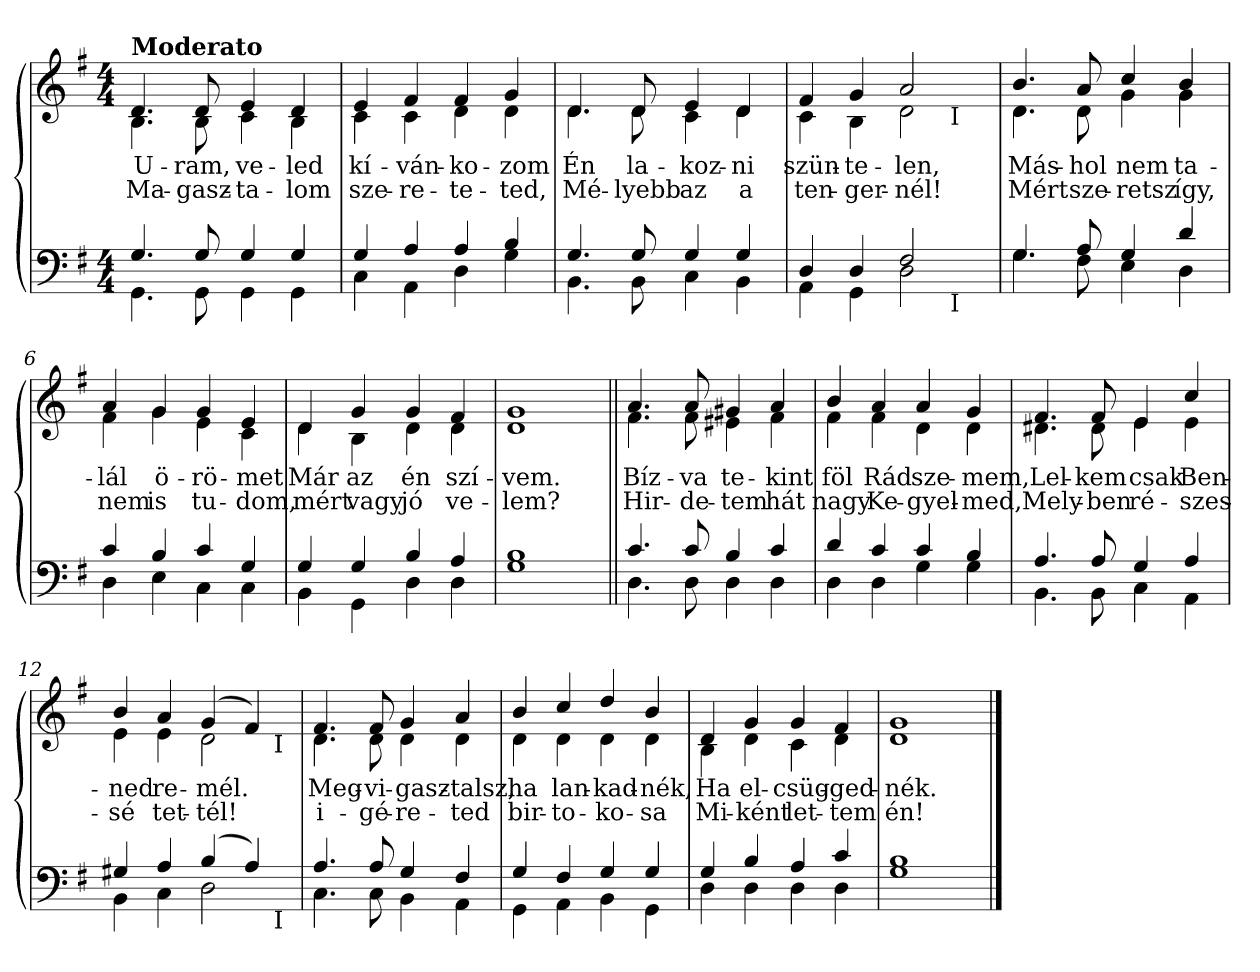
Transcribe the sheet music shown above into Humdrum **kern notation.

**kern	**kern	**text	**text
*part2	*part1	*part1	*part1
*staff2	*staff1	*staff1	*staff1
*clefF4	*clefG2	*	*
*k[f#]	*k[f#]	*	*
*e:	*e:	*	*
*M4/4	*M4/4	*	*
=1	=1	=1	=1
*^	*^	*	*
!	!	!LO:TX:a:B:t=Moderato	!	!	!
!	!	!	!	!LO:LY:b	!LO:LY:b
4.G/	4.GG\	4.d/	4.B\	U-	Ma-
!	!	!	!	!LO:LY:b	!LO:LY:b
8G/	8GG\	8d/	8B\	-ram,	-gasz-
!	!	!	!	!LO:LY:b	!LO:LY:b
4G/	4GG\	4e/	4c\	ve-	-ta-
!	!	!	!	!LO:LY:b	!LO:LY:b
4G/	4GG\	4d/	4B\	-led	-lom
=2	=2	=2	=2	=2	=2
!	!	!	!	!LO:LY:b	!LO:LY:b
4G/	4C\	4e/	4c\	kí-	sze-
!	!	!	!	!LO:LY:b	!LO:LY:b
4A/	4AA\	4f#/	4c\	-ván-	-re-
!	!	!	!	!LO:LY:b	!LO:LY:b
4A/	4D\	4f#/	4d\	-ko-	-te-
!	!	!	!	!LO:LY:b	!LO:LY:b
4B/	4G\	4g/	4d\	-zom	-ted,
=3	=3	=3	=3	=3	=3
!	!	!	!	!LO:LY:b	!LO:LY:b
4.G/	4.BB\	4.d/	4.d\	Én	Mé-
!	!	!	!	!LO:LY:b	!LO:LY:b
8G/	8BB\	8d/	8d\	la-	-lyebb
!	!	!	!	!LO:LY:b	!LO:LY:b
4G/	4C\	4e/	4c\	-koz-	az
!	!	!	!	!LO:LY:b	!LO:LY:b
4G/	4BB\	4d/	4d\	-ni	a
=4	=4	=4	=4	=4	=4
!	!	!	!	!LO:LY:b	!LO:LY:b
*	*^	*	*^	*	*
4D/	4AA\	2.ryy	4f#/	4c\	2.ryy	szün-	ten-
!	!	!	!	!	!	!LO:LY:b	!LO:LY:b
4D/	4GG\	.	4g/	4B\	.	-te-	-ger-
!	!	!	!	!	!	!LO:LY:b	!LO:LY:b
2F#/	2D\	.	2a/	2d\	.	-len,	-nél!
!	!	!	!	!	!LO:TX:b:t=I	!	!
!	!	!LO:TX:b:t=I	!	!	!	!	!
.	.	4ryy	.	.	4ryy	.	.
*	*v	*v	*	*	*	*	*
*	*	*	*v	*v	*	*
!!LO:LB:g=z
=5	=5	=5	=5	=5	=5
*	*^	*	*^	*	*
!	!	!	!	!	!	!LO:LY:b	!LO:LY:b
*	*v	*v	*	*	*	*	*
*	*	*	*v	*v	*	*
4.G/	4.G\	4.b/	4.d\	Más-	Mért
!	!	!	!	!LO:LY:b	!LO:LY:b
8A/	8F#\	8a/	8d\	-hol	sze-
!	!	!	!	!LO:LY:b	!LO:LY:b
4G/	4E\	4cc/	4g\	nem	-retsz
!	!	!	!	!LO:LY:b	!LO:LY:b
4d/	4D\	4b/	4g\	ta-	így,
=6	=6	=6	=6	=6	=6
!	!	!	!	!LO:LY:b	!LO:LY:b
4c/	4D\	4a/	4f#\	-lál	nem
!	!	!	!	!LO:LY:b	!LO:LY:b
4B/	4E\	4g/	4g\	ö-	is
!	!	!	!	!LO:LY:b	!LO:LY:b
4c/	4C\	4g/	4e\	-rö-	tu-
!	!	!	!	!LO:LY:b	!LO:LY:b
4G/	4C\	4e/	4c\	-met	-dom,
=7	=7	=7	=7	=7	=7
!	!	!	!	!LO:LY:b	!LO:LY:b
4G/	4BB\	4d/	4d\	Már	mért
!	!	!	!	!LO:LY:b	!LO:LY:b
4G/	4GG\	4g/	4B\	az	vagy
!	!	!	!	!LO:LY:b	!LO:LY:b
4B/	4D\	4g/	4d\	én	jó
!	!	!	!	!LO:LY:b	!LO:LY:b
4A/	4D\	4f#/	4d\	szí-	ve-
=8	=8	=8	=8	=8	=8
!	!	!	!	!LO:LY:b	!LO:LY:b
1B	1G	1g	1d	-vem.	-lem?
!!LO:LB:g=z	!!
=9||	=9||	=9||	=9||	=9||	=9||
!	!	!	!	!LO:LY:b	!LO:LY:b
4.c/	4.D\	4.a/	4.f#\	Bíz-	Hir-
!	!	!	!	!LO:LY:b	!LO:LY:b
8c/	8D\	8a/	8f#\	-va	-de-
!	!	!	!	!LO:LY:b	!LO:LY:b
4B/	4D\	4g#X/	4e#X\	te-	-tem
!	!	!	!	!LO:LY:b	!LO:LY:b
4c/	4D\	4a/	4f#\	-kint	hát
=10	=10	=10	=10	=10	=10
!	!	!	!	!LO:LY:b	!LO:LY:b
4d/	4D\	4b/	4f#\	föl	nagy
!	!	!	!	!LO:LY:b	!LO:LY:b
4c/	4D\	4a/	4f#\	Rád	Ke-
!	!	!	!	!LO:LY:b	!LO:LY:b
4c/	4G\	4a/	4d\	sze-	-gyel-
!	!	!	!	!LO:LY:b	!LO:LY:b
4B/	4G\	4g/	4d\	-mem,	-med,
=11	=11	=11	=11	=11	=11
!	!	!	!	!LO:LY:b	!LO:LY:b
4.A/	4.BB\	4.f#/	4.d#X\	Lel-	Mely-
!	!	!	!	!LO:LY:b	!LO:LY:b
8A/	8BB\	8f#/	8d#\	-kem	-ben
!	!	!	!	!LO:LY:b	!LO:LY:b
4G/	4C\	4e/	4e\	csak	ré-
!	!	!	!	!LO:LY:b	!LO:LY:b
4A/	4AA\	4cc/	4e\	Ben-	-szes-
=12	=12	=12	=12	=12	=12
!	!	!	!	!LO:LY:b	!LO:LY:b
*	*^	*	*^	*	*
4G#X/	4BB\	2..ryy	4b/	4e\	2..ryy	-ned	-sé
!	!	!	!	!	!	!LO:LY:b	!LO:LY:b
4A/	4C\	.	4a/	4e\	.	re-	tet-
!	!	!	!	!	!	!LO:LY:b	!LO:LY:b
(>4B/	2D\	.	(>4g/	2d\	.	-mél.	-tél!
4A/)	.	.	4f#/)	.	.	.	.
!	!	!	!	!	!LO:TX:b:t=I	!	!
!	!	!LO:TX:b:t=I	!	!	!	!	!
.	.	8ryy	.	.	8ryy	.	.
*	*v	*v	*	*	*	*	*
*	*	*	*v	*v	*	*
!!LO:LB:g=z
=13	=13	=13	=13	=13	=13
*	*^	*	*^	*	*
!	!	!	!	!	!	!LO:LY:b	!LO:LY:b
*	*v	*v	*	*	*	*	*
*	*	*	*v	*v	*	*
4.A/	4.C\	4.f#/	4.d\	Meg-	i-
!	!	!	!	!LO:LY:b	!LO:LY:b
8A/	8C\	8f#/	8d\	-vi-	-gé-
!	!	!	!	!LO:LY:b	!LO:LY:b
4G/	4BB\	4g/	4d\	-gasz-	-re-
!	!	!	!	!LO:LY:b	!LO:LY:b
4F#/	4AA\	4a/	4d\	-talsz,	-ted
=14	=14	=14	=14	=14	=14
!	!	!	!	!LO:LY:b	!LO:LY:b
4G/	4GG\	4b/	4d\	ha	bir-
!	!	!	!	!LO:LY:b	!LO:LY:b
4F#/	4AA\	4cc/	4d\	lan-	-to-
!	!	!	!	!LO:LY:b	!LO:LY:b
4G/	4BB\	4dd/	4d\	-kad-	-ko-
!	!	!	!	!LO:LY:b	!LO:LY:b
4G/	4GG\	4b/	4d\	-nék,	-sa
=15	=15	=15	=15	=15	=15
!	!	!	!	!LO:LY:b	!LO:LY:b
4G/	4D\	4d/	4B\	Ha	Mi-
!	!	!	!	!LO:LY:b	!LO:LY:b
4B/	4D\	4g/	4d\	el-	-ként
!	!	!	!	!LO:LY:b	!LO:LY:b
4A/	4D\	4g/	4c\	-csüg-	let-
!	!	!	!	!LO:LY:b	!LO:LY:b
4c/	4D\	4f#/	4d\	-ged-	-tem
=16	=16	=16	=16	=16	=16
!	!	!	!	!LO:LY:b	!LO:LY:b
1B	1G	1g	1d	-nék.	én!
*v	*v	*	*	*	*
*	*v	*v	*	*
==	==	==	==
*-	*-	*-	*-
